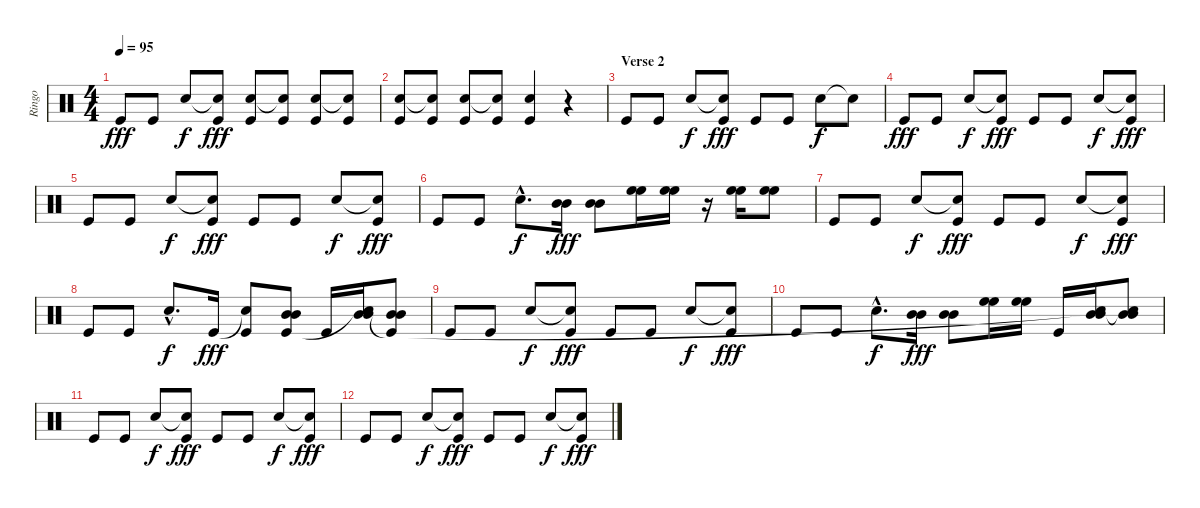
\track ("Ringo" "Ringo") {instrument percussion}
\staff {score}
\articulation defaults
\ts (4 4)
\tempo 95
\clef neutral
\ks c "Kick (hit)".8{dy fff} "Kick (hit)".8 "Electric Snare (hit)".8{dy f}
("Snare (hit)"{t} "Kick (hit)").8{dy fff} ("Electric Snare (hit)" "Kick (hit)").8 ("Snare (hit)"{t} "Kick (hit)").8 ("Electric Snare (hit)" "Kick (hit)").8 ("Snare (hit)"{t} "Kick (hit)").8 |
("Electric Snare (hit)" "Kick (hit)").8 ("Snare (hit)"{t} "Kick (hit)").8 ("Electric Snare (hit)" "Kick (hit)").8 ("Snare (hit)"{t} "Kick (hit)").8 ("Electric Snare (hit)" "Kick (hit)").4 r.4 |
\section ("" "Verse 2")
"Kick (hit)".8 "Kick (hit)".8 "Electric Snare (hit)".8{dy f} ("Snare (hit)"{t} "Kick (hit)").8{dy fff} "Kick (hit)".8 "Kick (hit)".8 "Electric Snare (hit)".8{dy f} "Snare (hit)"{t}.8 |
"Kick (hit)".8{dy fff} "Kick (hit)".8 "Electric Snare (hit)".8{dy f} ("Snare (hit)"{t} "Kick (hit)").8{dy fff} "Kick (hit)".8 "Kick (hit)".8 "Electric Snare (hit)".8{dy f} ("Snare (hit)"{t} "Kick (hit)").8{dy fff} |
"Kick (hit)".8 "Kick (hit)".8 "Electric Snare (hit)".8{dy f} ("Snare (hit)"{t} "Kick (hit)").8{dy fff} "Kick (hit)".8 "Kick (hit)".8 "Electric Snare (hit)".8{dy f} ("Snare (hit)"{t} "Kick (hit)").8{dy fff} |
"Kick (hit)".8 "Kick (hit)".8 "Electric Snare (hit)"{hac}.8{d dy f} ("Mid Tom (hit)" "Mid Tom (hit)").16{dy fff} ("Mid Tom (hit)" "Mid Tom (hit)").8 ("High Floor Tom (hit)" "High Floor Tom (hit)").16 ("High Floor Tom (hit)" "High Floor Tom (hit)").16 r.16 ("High Floor Tom (hit)" "High Floor Tom (hit)").16 ("High Floor Tom (hit)" "High Floor Tom (hit)").8 |
"Kick (hit)".8 "Kick (hit)".8 "Electric Snare (hit)".8{dy f} ("Snare (hit)"{t} "Kick (hit)").8{dy fff} "Kick (hit)".8 "Kick (hit)".8 "Electric Snare (hit)".8{dy f} ("Snare (hit)"{t} "Kick (hit)").8{dy fff} |
"Kick (hit)".8 "Kick (hit)".8 "Electric Snare (hit)"{hac}.8{d dy f} "Kick (hit)".16{dy fff} ("Snare (hit)"{t} "Kick (hit)").8 ("Mid Tom (hit)" "Mid Tom (hit)" "Kick (hit)").8 "Kick (hit)".16 ("Mid Tom (hit)" "Mid Tom (hit)" "Snare (hit)"{t}).16 ("Mid Tom (hit)" "Mid Tom (hit)" "Kick (hit)"{t}).8 |
"Kick (hit)".8 "Kick (hit)".8 "Electric Snare (hit)".8{dy f} ("Snare (hit)"{t} "Kick (hit)").8{dy fff} "Kick (hit)".8 "Kick (hit)".8 "Electric Snare (hit)".8{dy f} ("Snare (hit)"{t} "Kick (hit)").8{dy fff} |
"Kick (hit)".8 "Kick (hit)".8 "Electric Snare (hit)"{hac}.8{d dy f} ("Mid Tom (hit)" "Mid Tom (hit)").16{dy fff} ("Mid Tom (hit)" "Mid Tom (hit)").8 ("High Floor Tom (hit)" "High Floor Tom (hit)").16 ("High Floor Tom (hit)" "High Floor Tom (hit)").16 "Kick (hit)".16 ("Mid Tom (hit)" "Mid Tom (hit)" "Snare (hit)"{t}).16 ("Mid Tom (hit)" "Mid Tom (hit)" "Snare (hit)"{t}).8 |
"Kick (hit)".8 "Kick (hit)".8 "Electric Snare (hit)".8{dy f} ("Snare (hit)"{t} "Kick (hit)").8{dy fff} "Kick (hit)".8 "Kick (hit)".8 "Electric Snare (hit)".8{dy f} ("Snare (hit)"{t} "Kick (hit)").8{dy fff} |
"Kick (hit)".8 "Kick (hit)".8 "Electric Snare (hit)".8{dy f} ("Snare (hit)"{t} "Kick (hit)").8{dy fff} "Kick (hit)".8 "Kick (hit)".8 "Electric Snare (hit)".8{dy f} ("Snare (hit)"{t} "Kick (hit)").8{dy fff}
